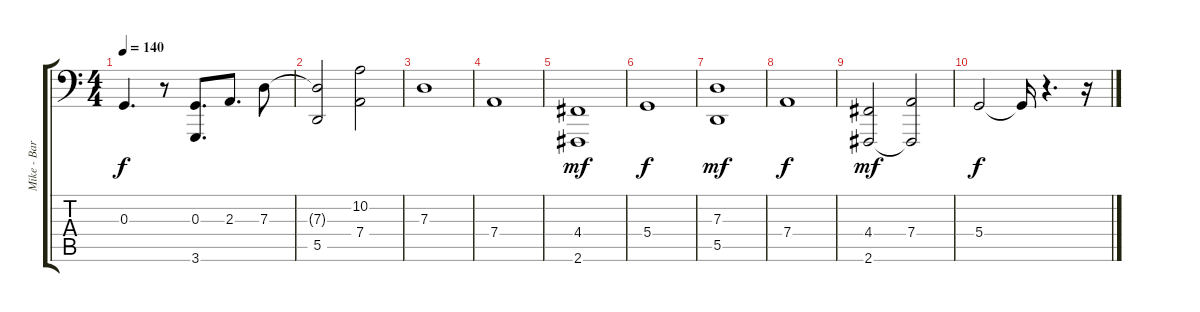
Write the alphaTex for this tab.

\track ("Mike - Bari" "Mike - Bar") {instrument baritonesax}
\staff {score tabs}
\tuning (E3 B2 G2 D2 A1 E1) {hide}
\ts (4 4)
\tempo 140
\clef f4
\ks c
0.3{t}.4{d dy f} r.8 (0.3 3.6).8{d} 2.3.8{d} 7.3.8 |
(7.3{t} 5.5).2 (10.2 7.4).2 |
7.3.1{volume 13} |
7.4.1 |
(4.4 2.6).1{dy mf} |
5.4.1{dy f} |
(7.3 5.5).1{dy mf} |
7.4.1{dy f} |
(4.4 2.6).2{dy mf} (7.4 2.6{t}).2 |
5.4.2{dy f} 5.4{t}.16 r.4{d} r.16
